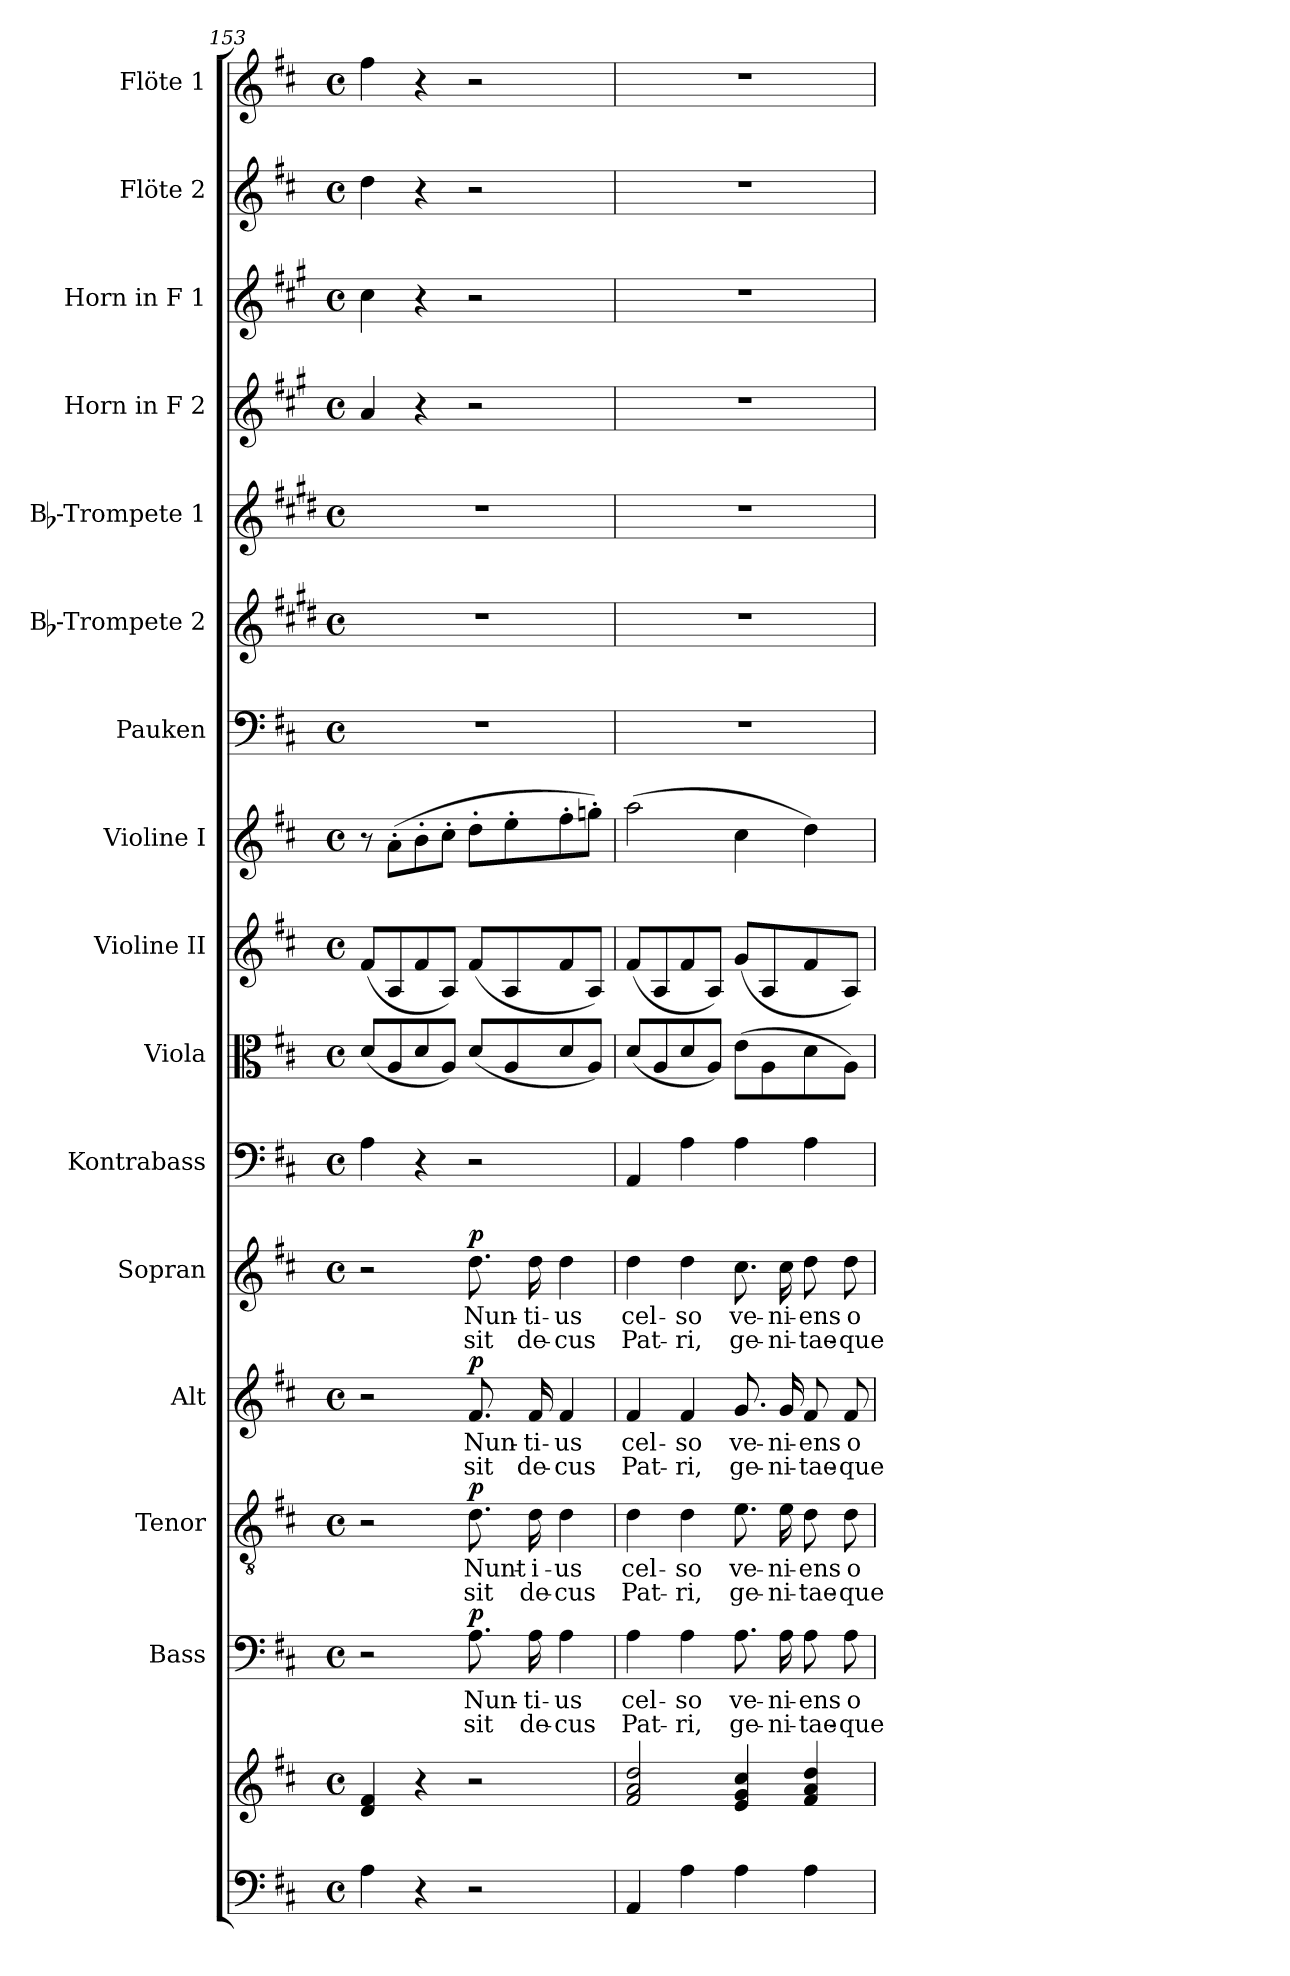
**kern	**kern	**kern	**text	**text	**dynam	**kern	**text	**text	**dynam	**kern	**text	**text	**dynam	**kern	**text	**text	**dynam	**kern	**kern	**kern	**kern	**kern	**kern	**kern	**kern	**kern	**kern	**kern
*part16	*part16	*part15	*part15	*part15	*part15	*part14	*part14	*part14	*part14	*part13	*part13	*part13	*part13	*part12	*part12	*part12	*part12	*part11	*part10	*part9	*part8	*part7	*part6	*part5	*part4	*part3	*part2	*part1
*staff17	*staff16	*staff15	*staff15	*staff15	*staff15	*staff14	*staff14	*staff14	*staff14	*staff13	*staff13	*staff13	*staff13	*staff12	*staff12	*staff12	*staff12	*staff11	*staff10	*staff9	*staff8	*staff7	*staff6	*staff5	*staff4	*staff3	*staff2	*staff1
*	*	*I"Bass	*	*	*	*I"Tenor	*	*	*	*I"Alt	*	*	*	*I"Sopran	*	*	*	*I"Kontrabass	*I"Viola	*I"Violine II	*I"Violine I	*I"Pauken	*I"Bb-Trompete 2	*I"Bb-Trompete 1	*I"Horn in F 2	*I"Horn in F 1	*I"Flöte 2	*I"Flöte 1
*	*	*I'B.	*	*	*	*I'T.	*	*	*	*I'A.	*	*	*	*I'S.	*	*	*	*I'Kb.	*I'Vla.	*I'Vl. II	*I'Vl. I	*I'Pk.	*I'Bb Trp. 2	*I'Bb Trp. 1	*	*	*I'Fl. 2	*I'Fl. 1
*clefF4	*clefG2	*clefF4	*	*	*	*clefGv2	*	*	*	*clefG2	*	*	*	*clefG2	*	*	*	*clefF4	*clefC3	*clefG2	*clefG2	*clefF4	*clefG2	*clefG2	*clefG2	*clefG2	*clefG2	*clefG2
*	*	*	*	*	*	*	*	*	*	*	*	*	*	*	*	*	*	*ITrd7c12	*	*	*	*	*ITrd1c2	*ITrd1c2	*ITrd4c7	*ITrd4c7	*	*
*k[f#c#]	*k[f#c#]	*k[f#c#]	*	*	*	*k[f#c#]	*	*	*	*k[f#c#]	*	*	*	*k[f#c#]	*	*	*	*k[f#c#]	*k[f#c#]	*k[f#c#]	*k[f#c#]	*k[f#c#]	*k[f#c#]	*k[f#c#]	*k[f#c#]	*k[f#c#]	*k[f#c#]	*k[f#c#]
*D:	*D:	*D:	*	*	*	*D:	*	*	*	*D:	*	*	*	*D:	*	*	*	*D:	*D:	*D:	*D:	*D:	*D:	*D:	*D:	*D:	*D:	*D:
*M4/4	*M4/4	*M4/4	*	*	*	*M4/4	*	*	*	*M4/4	*	*	*	*M4/4	*	*	*	*M4/4	*M4/4	*M4/4	*M4/4	*M4/4	*M4/4	*M4/4	*M4/4	*M4/4	*M4/4	*M4/4
*met(c)	*met(c)	*met(c)	*	*	*	*met(c)	*	*	*	*met(c)	*	*	*	*met(c)	*	*	*	*met(c)	*met(c)	*met(c)	*met(c)	*met(c)	*met(c)	*met(c)	*met(c)	*met(c)	*met(c)	*met(c)
=153	=153	=153	=153	=153	=153	=153	=153	=153	=153	=153	=153	=153	=153	=153	=153	=153	=153	=153	=153	=153	=153	=153	=153	=153	=153	=153	=153	=153
4A\	4d/ 4f#/	2r	.	.	.	2r	.	.	.	2r	.	.	.	2r	.	.	.	4AA\	(<8d/L	(<8f#/L	8r	1r	1r	1r	4d/	4f#\	4dd\	4ff#\
.	.	.	.	.	.	.	.	.	.	.	.	.	.	.	.	.	.	.	8A/	8A/	(>8a'>\L	.	.	.	.	.	.	.
4r	4r	.	.	.	.	.	.	.	.	.	.	.	.	.	.	.	.	4r	8d/	8f#/	8b'>\	.	.	.	4r	4r	4r	4r
.	.	.	.	.	.	.	.	.	.	.	.	.	.	.	.	.	.	.	8A/J)	8A/J)	8cc#'>\J	.	.	.	.	.	.	.
!	!	!	!LO:LY:b	!LO:LY:b	!LO:DY:a	!	!LO:LY:b	!LO:LY:b	!LO:DY:a	!	!LO:LY:b	!LO:LY:b	!LO:DY:a	!	!LO:LY:b	!LO:LY:b	!LO:DY:a	!	!	!	!	!	!	!	!	!	!	!
2r	2r	8.A\	Nun-	sit	p	8.d\	Nunt-	sit	p	8.f#/	Nun-	sit	p	8.dd\	Nun-	sit	p	2r	(<8d/L	(<8f#/L	8dd'>\L	.	.	.	2r	2r	2r	2r
.	.	.	.	.	.	.	.	.	.	.	.	.	.	.	.	.	.	.	8A/	8A/	8ee'>\	.	.	.	.	.	.	.
!	!	!	!LO:LY:b	!LO:LY:b	!	!	!LO:LY:b	!LO:LY:b	!	!	!LO:LY:b	!LO:LY:b	!	!	!LO:LY:b	!LO:LY:b	!	!	!	!	!	!	!	!	!	!	!	!
.	.	16A\	-ti-	de-	.	16d\	-i-	de-	.	16f#/	-ti-	de-	.	16dd\	-ti-	de-	.	.	.	.	.	.	.	.	.	.	.	.
!	!	!	!LO:LY:b	!LO:LY:b	!	!	!LO:LY:b	!LO:LY:b	!	!	!LO:LY:b	!LO:LY:b	!	!	!LO:LY:b	!LO:LY:b	!	!	!	!	!	!	!	!	!	!	!	!
.	.	4A\	-us	-cus	.	4d\	-us	-cus	.	4f#/	-us	-cus	.	4dd\	-us	-cus	.	.	8d/	8f#/	8ff#'>\	.	.	.	.	.	.	.
.	.	.	.	.	.	.	.	.	.	.	.	.	.	.	.	.	.	.	8A/J)	8A/J)	8ggn'>\J)	.	.	.	.	.	.	.
!!LO:PB:g=z
=154	=154	=154	=154	=154	=154	=154	=154	=154	=154	=154	=154	=154	=154	=154	=154	=154	=154	=154	=154	=154	=154	=154	=154	=154	=154	=154	=154	=154
!	!	!	!LO:LY:b	!LO:LY:b	!	!	!LO:LY:b	!LO:LY:b	!	!	!LO:LY:b	!LO:LY:b	!	!	!LO:LY:b	!LO:LY:b	!	!	!	!	!	!	!	!	!	!	!	!
4AA/	2f#/ 2a/ 2dd/	4A\	cel-	Pat-	.	4d\	cel-	Pat-	.	4f#/	cel-	Pat-	.	4dd\	cel-	Pat-	.	4AAA/	(<8d/L	(<8f#/L	(>2aa\	1r	1r	1r	1r	1r	1r	1r
.	.	.	.	.	.	.	.	.	.	.	.	.	.	.	.	.	.	.	8A/	8A/	.	.	.	.	.	.	.	.
!	!	!	!LO:LY:b	!LO:LY:b	!	!	!LO:LY:b	!LO:LY:b	!	!	!LO:LY:b	!LO:LY:b	!	!	!LO:LY:b	!LO:LY:b	!	!	!	!	!	!	!	!	!	!	!	!
4A\	.	4A\	-so	-ri,	.	4d\	-so	-ri,	.	4f#/	-so	-ri,	.	4dd\	-so	-ri,	.	4AA\	8d/	8f#/	.	.	.	.	.	.	.	.
.	.	.	.	.	.	.	.	.	.	.	.	.	.	.	.	.	.	.	8A/J)	8A/J)	.	.	.	.	.	.	.	.
!	!	!	!LO:LY:b	!LO:LY:b	!	!	!LO:LY:b	!LO:LY:b	!	!	!LO:LY:b	!LO:LY:b	!	!	!LO:LY:b	!LO:LY:b	!	!	!	!	!	!	!	!	!	!	!	!
4A\	4e/ 4g/ 4cc#/	8.A\	ve-	ge-	.	8.e\	ve-	ge-	.	8.g/	ve-	ge-	.	8.cc#\	ve-	ge-	.	4AA\	(>8e\L	(<8g/L	4cc#\	.	.	.	.	.	.	.
.	.	.	.	.	.	.	.	.	.	.	.	.	.	.	.	.	.	.	8A\	8A/	.	.	.	.	.	.	.	.
!	!	!	!LO:LY:b	!LO:LY:b	!	!	!LO:LY:b	!LO:LY:b	!	!	!LO:LY:b	!LO:LY:b	!	!	!LO:LY:b	!LO:LY:b	!	!	!	!	!	!	!	!	!	!	!	!
.	.	16A\	-ni-	-ni-	.	16e\	-ni-	-ni-	.	16g/	-ni-	-ni-	.	16cc#\	-ni-	-ni-	.	.	.	.	.	.	.	.	.	.	.	.
!	!	!	!LO:LY:b	!LO:LY:b	!	!	!LO:LY:b	!LO:LY:b	!	!	!LO:LY:b	!LO:LY:b	!	!	!LO:LY:b	!LO:LY:b	!	!	!	!	!	!	!	!	!	!	!	!
4A\	4f#/ 4a/ 4dd/	8A\	-ens	-tae-	.	8d\	-ens	-tae-	.	8f#/	-ens	-tae-	.	8dd\	-ens	-tae-	.	4AA\	8d\	8f#/	4dd\)	.	.	.	.	.	.	.
!	!	!	!LO:LY:b	!LO:LY:b	!	!	!LO:LY:b	!LO:LY:b	!	!	!LO:LY:b	!LO:LY:b	!	!	!LO:LY:b	!LO:LY:b	!	!	!	!	!	!	!	!	!	!	!	!
.	.	8A\	o-	-que	.	8d\	o-	-que	.	8f#/	o-	-que	.	8dd\	o-	-que	.	.	8A\J)	8A/J)	.	.	.	.	.	.	.	.
=	=	=	=	=	=	=	=	=	=	=	=	=	=	=	=	=	=	=	=	=	=	=	=	=	=	=	=	=
*-	*-	*-	*-	*-	*-	*-	*-	*-	*-	*-	*-	*-	*-	*-	*-	*-	*-	*-	*-	*-	*-	*-	*-	*-	*-	*-	*-	*-
